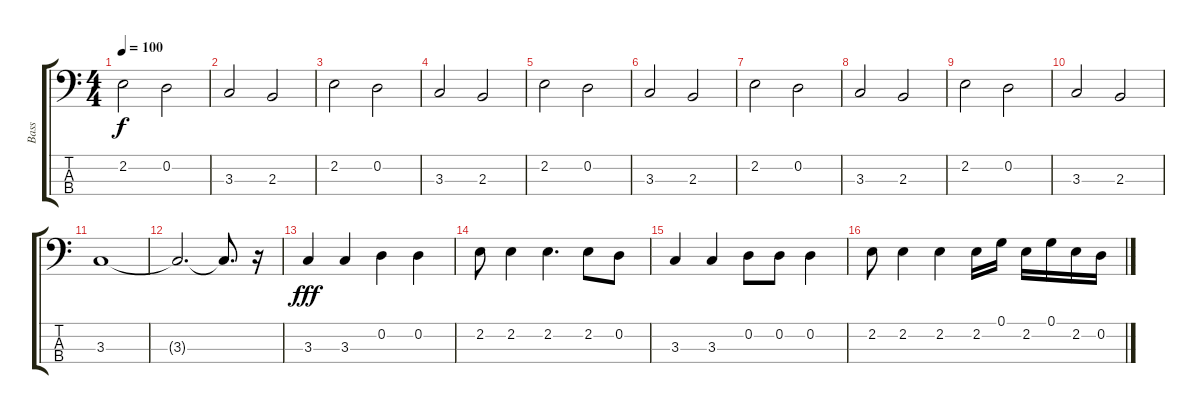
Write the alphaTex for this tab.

\track ("Bass" "Bass") {instrument electricbassfinger}
\staff {score tabs}
\tuning (G2 D2 A1 E1) {hide}
\ts (4 4)
\tempo 100
\clef f4
\ks c
2.2.2{dy f} 0.2.2 |
3.3.2 2.3.2 |
2.2.2 0.2.2 |
3.3.2 2.3.2 |
2.2.2 0.2.2 |
3.3.2 2.3.2 |
2.2.2 0.2.2 |
3.3.2 2.3.2 |
2.2.2 0.2.2 |
3.3.2 2.3.2 |
3.3.1 |
3.3{t}.2{d} 3.3{t}.8{d} r.16 |
3.3.4{dy fff volume 16} 3.3.4 0.2.4 0.2.4 |
2.2.8 2.2.4 2.2.4{d} 2.2.8 0.2.8 |
3.3.4 3.3.4 0.2.8 0.2.8 0.2.4 |
2.2.8 2.2.4 2.2.4 2.2.16 0.1.16 2.2.16 0.1.16 2.2.16 0.2.16
